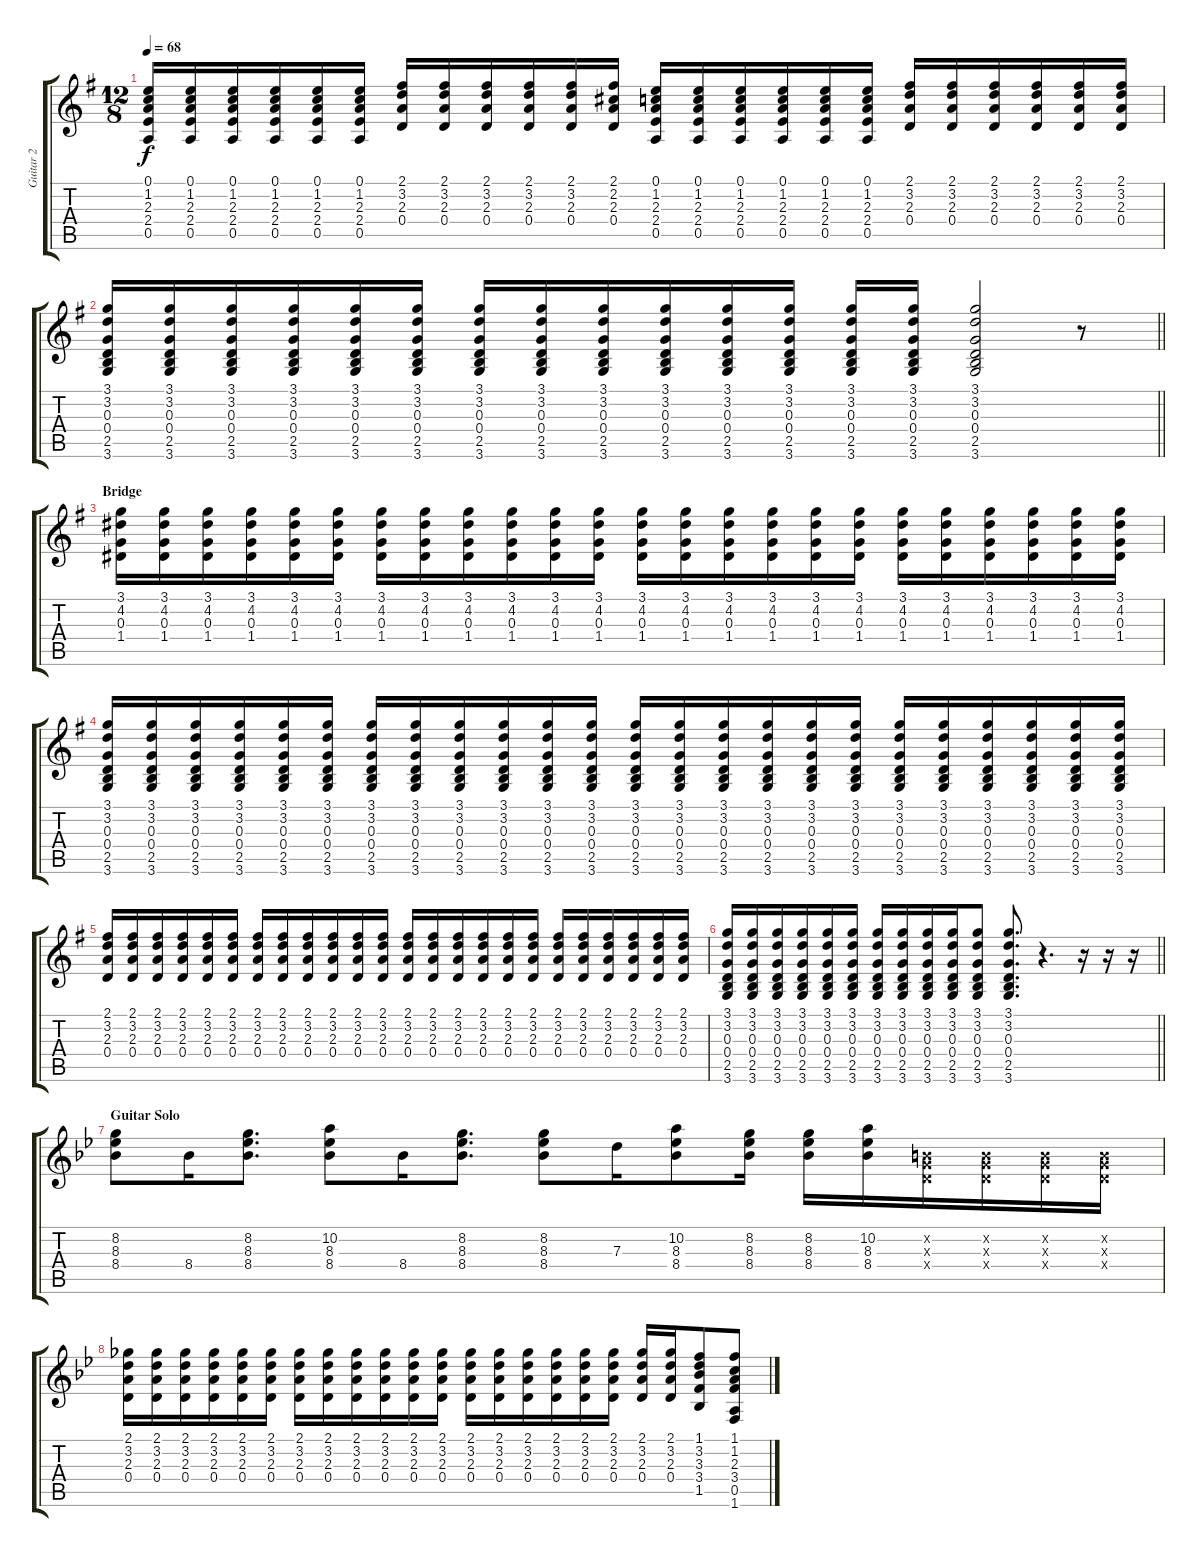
\track ("Guitar 2" "Guitar 2") {instrument acousticguitarsteel}
\staff {score tabs}
\tuning (E4 B3 G3 D3 A2 E2) {hide}
\ts (12 8)
\tempo 68
\clef g2
\ks g
(0.1 1.2 2.3 2.4 0.5).16{dy f} (0.1 1.2 2.3 2.4 0.5).16 (0.1 1.2 2.3 2.4 0.5).16 (0.1 1.2 2.3 2.4 0.5).16 (0.1 1.2 2.3 2.4 0.5).16 (0.1 1.2 2.3 2.4 0.5).16 (2.1 3.2 2.3 0.4).16 (2.1 3.2 2.3 0.4).16 (2.1 3.2 2.3 0.4).16 (2.1 3.2 2.3 0.4).16 (2.1 3.2 2.3 0.4).16 (2.1 2.2 2.3 0.4).16 (0.1 1.2 2.3 2.4 0.5).16 (0.1 1.2 2.3 2.4 0.5).16 (0.1 1.2 2.3 2.4 0.5).16 (0.1 1.2 2.3 2.4 0.5).16 (0.1 1.2 2.3 2.4 0.5).16 (0.1 1.2 2.3 2.4 0.5).16 (2.1 3.2 2.3 0.4).16 (2.1 3.2 2.3 0.4).16 (2.1 3.2 2.3 0.4).16 (2.1 3.2 2.3 0.4).16 (2.1 3.2 2.3 0.4).16 (2.1 3.2 2.3 0.4).16 |
\barLineRight lightlight
(3.1 3.2 0.3 0.4 2.5 3.6).16 (3.1 3.2 0.3 0.4 2.5 3.6).16 (3.1 3.2 0.3 0.4 2.5 3.6).16 (3.1 3.2 0.3 0.4 2.5 3.6).16 (3.1 3.2 0.3 0.4 2.5 3.6).16 (3.1 3.2 0.3 0.4 2.5 3.6).16 (3.1 3.2 0.3 0.4 2.5 3.6).16 (3.1 3.2 0.3 0.4 2.5 3.6).16 (3.1 3.2 0.3 0.4 2.5 3.6).16 (3.1 3.2 0.3 0.4 2.5 3.6).16 (3.1 3.2 0.3 0.4 2.5 3.6).16 (3.1 3.2 0.3 0.4 2.5 3.6).16 (3.1 3.2 0.3 0.4 2.5 3.6).16 (3.1 3.2 0.3 0.4 2.5 3.6).16 (3.1 3.2 0.3 0.4 2.5 3.6).2 r.8 |
\section ("" "Bridge")
(3.1 4.2 0.3 1.4).16 (3.1 4.2 0.3 1.4).16 (3.1 4.2 0.3 1.4).16 (3.1 4.2 0.3 1.4).16 (3.1 4.2 0.3 1.4).16 (3.1 4.2 0.3 1.4).16 (3.1 4.2 0.3 1.4).16 (3.1 4.2 0.3 1.4).16 (3.1 4.2 0.3 1.4).16 (3.1 4.2 0.3 1.4).16 (3.1 4.2 0.3 1.4).16 (3.1 4.2 0.3 1.4).16 (3.1 4.2 0.3 1.4).16 (3.1 4.2 0.3 1.4).16 (3.1 4.2 0.3 1.4).16 (3.1 4.2 0.3 1.4).16 (3.1 4.2 0.3 1.4).16 (3.1 4.2 0.3 1.4).16 (3.1 4.2 0.3 1.4).16 (3.1 4.2 0.3 1.4).16 (3.1 4.2 0.3 1.4).16 (3.1 4.2 0.3 1.4).16 (3.1 4.2 0.3 1.4).16 (3.1 4.2 0.3 1.4).16 |
(3.1 3.2 0.3 0.4 2.5 3.6).16 (3.1 3.2 0.3 0.4 2.5 3.6).16 (3.1 3.2 0.3 0.4 2.5 3.6).16 (3.1 3.2 0.3 0.4 2.5 3.6).16 (3.1 3.2 0.3 0.4 2.5 3.6).16 (3.1 3.2 0.3 0.4 2.5 3.6).16 (3.1 3.2 0.3 0.4 2.5 3.6).16 (3.1 3.2 0.3 0.4 2.5 3.6).16 (3.1 3.2 0.3 0.4 2.5 3.6).16 (3.1 3.2 0.3 0.4 2.5 3.6).16 (3.1 3.2 0.3 0.4 2.5 3.6).16 (3.1 3.2 0.3 0.4 2.5 3.6).16 (3.1 3.2 0.3 0.4 2.5 3.6).16 (3.1 3.2 0.3 0.4 2.5 3.6).16 (3.1 3.2 0.3 0.4 2.5 3.6).16 (3.1 3.2 0.3 0.4 2.5 3.6).16 (3.1 3.2 0.3 0.4 2.5 3.6).16 (3.1 3.2 0.3 0.4 2.5 3.6).16 (3.1 3.2 0.3 0.4 2.5 3.6).16 (3.1 3.2 0.3 0.4 2.5 3.6).16 (3.1 3.2 0.3 0.4 2.5 3.6).16 (3.1 3.2 0.3 0.4 2.5 3.6).16 (3.1 3.2 0.3 0.4 2.5 3.6).16 (3.1 3.2 0.3 0.4 2.5 3.6).16 |
(2.1 3.2 2.3 0.4).16 (2.1 3.2 2.3 0.4).16 (2.1 3.2 2.3 0.4).16 (2.1 3.2 2.3 0.4).16 (2.1 3.2 2.3 0.4).16 (2.1 3.2 2.3 0.4).16 (2.1 3.2 2.3 0.4).16 (2.1 3.2 2.3 0.4).16 (2.1 3.2 2.3 0.4).16 (2.1 3.2 2.3 0.4).16 (2.1 3.2 2.3 0.4).16 (2.1 3.2 2.3 0.4).16 (2.1 3.2 2.3 0.4).16 (2.1 3.2 2.3 0.4).16 (2.1 3.2 2.3 0.4).16 (2.1 3.2 2.3 0.4).16 (2.1 3.2 2.3 0.4).16 (2.1 3.2 2.3 0.4).16 (2.1 3.2 2.3 0.4).16 (2.1 3.2 2.3 0.4).16 (2.1 3.2 2.3 0.4).16 (2.1 3.2 2.3 0.4).16 (2.1 3.2 2.3 0.4).16 (2.1 3.2 2.3 0.4).16 |
\barLineRight lightlight
(3.1 3.2 0.3 0.4 2.5 3.6).16 (3.1 3.2 0.3 0.4 2.5 3.6).16 (3.1 3.2 0.3 0.4 2.5 3.6).16 (3.1 3.2 0.3 0.4 2.5 3.6).16 (3.1 3.2 0.3 0.4 2.5 3.6).16 (3.1 3.2 0.3 0.4 2.5 3.6).16 (3.1 3.2 0.3 0.4 2.5 3.6).16 (3.1 3.2 0.3 0.4 2.5 3.6).16 (3.1 3.2 0.3 0.4 2.5 3.6).16 (3.1 3.2 0.3 0.4 2.5 3.6).16 (3.1 3.2 0.3 0.4 2.5 3.6).8 (3.1 3.2 0.3 0.4 2.5 3.6).8{d} r.4{d} r.16 r.16 r.16 |
\section ("" "Guitar Solo")
\ks gminor
(8.2 8.3 8.4).8 8.4.16 (8.2 8.3 8.4).8{d} (10.2 8.3 8.4).8 8.4.16 (8.2 8.3 8.4).8{d} (8.2 8.3 8.4).8 7.3.16 (10.2 8.3 8.4).8 (8.2 8.3 8.4).16 (8.2 8.3 8.4).16 (10.2 8.3 8.4).16 (0.2{x} 0.3{x} 0.4{x}).16 (0.2{x} 0.3{x} 0.4{x}).16 (0.2{x} 0.3{x} 0.4{x}).16 (0.2{x} 0.3{x} 0.4{x}).16 |
(2.1 3.2 2.3 0.4).16 (2.1 3.2 2.3 0.4).16 (2.1 3.2 2.3 0.4).16 (2.1 3.2 2.3 0.4).16 (2.1 3.2 2.3 0.4).16 (2.1 3.2 2.3 0.4).16 (2.1 3.2 2.3 0.4).16 (2.1 3.2 2.3 0.4).16 (2.1 3.2 2.3 0.4).16 (2.1 3.2 2.3 0.4).16 (2.1 3.2 2.3 0.4).16 (2.1 3.2 2.3 0.4).16 (2.1 3.2 2.3 0.4).16 (2.1 3.2 2.3 0.4).16 (2.1 3.2 2.3 0.4).16 (2.1 3.2 2.3 0.4).16 (2.1 3.2 2.3 0.4).16 (2.1 3.2 2.3 0.4).16 (2.1 3.2 2.3 0.4).16 (2.1 3.2 2.3 0.4).16 (1.1 3.2 3.3 3.4 1.5).8 (1.1 1.2 2.3 3.4 0.5 1.6).8
